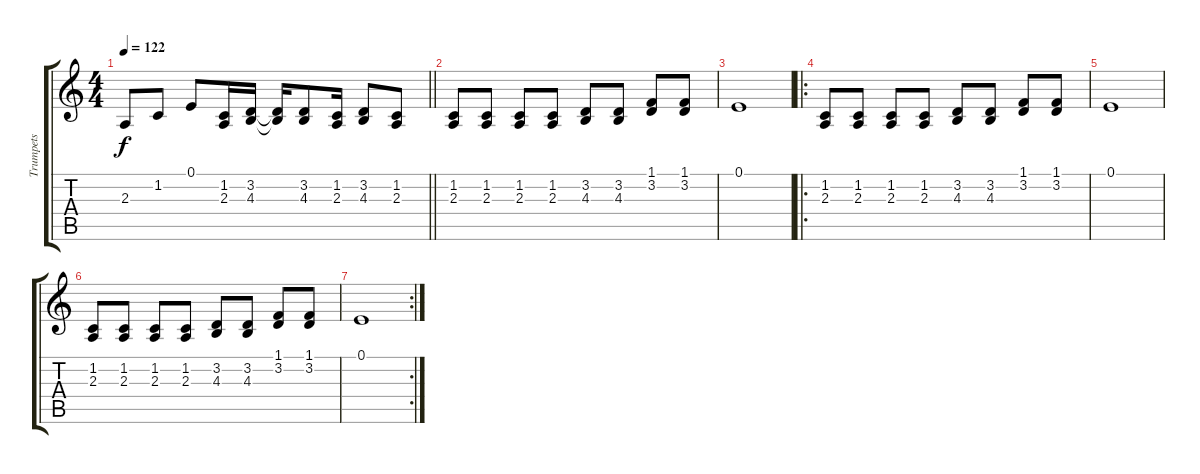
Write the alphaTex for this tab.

\track ("Trumpets" "Trumpets") {instrument trumpet}
\staff {score tabs}
\tuning (E4 B3 G3 D3 A2 E2) {hide}
\ts (4 4)
\tempo 122
\clef g2
\barLineRight lightlight
\ks c
2.3.8{dy f} 1.2.8 0.1.8 (1.2 2.3).16 (3.2 4.3).16 (3.2{t} 4.3{t}).16 (3.2 4.3).8 (1.2 2.3).16 (3.2 4.3).8 (1.2 2.3).8 |
(1.2 2.3).8 (1.2 2.3).8 (1.2 2.3).8 (1.2 2.3).8 (3.2 4.3).8 (3.2 4.3).8 (1.1 3.2).8 (1.1 3.2).8 |
0.1.1 |
\ro
(1.2 2.3).8 (1.2 2.3).8 (1.2 2.3).8 (1.2 2.3).8 (3.2 4.3).8 (3.2 4.3).8 (1.1 3.2).8 (1.1 3.2).8 |
0.1.1 |
(1.2 2.3).8 (1.2 2.3).8 (1.2 2.3).8 (1.2 2.3).8 (3.2 4.3).8 (3.2 4.3).8 (1.1 3.2).8 (1.1 3.2).8 |
\rc 2
0.1.1
